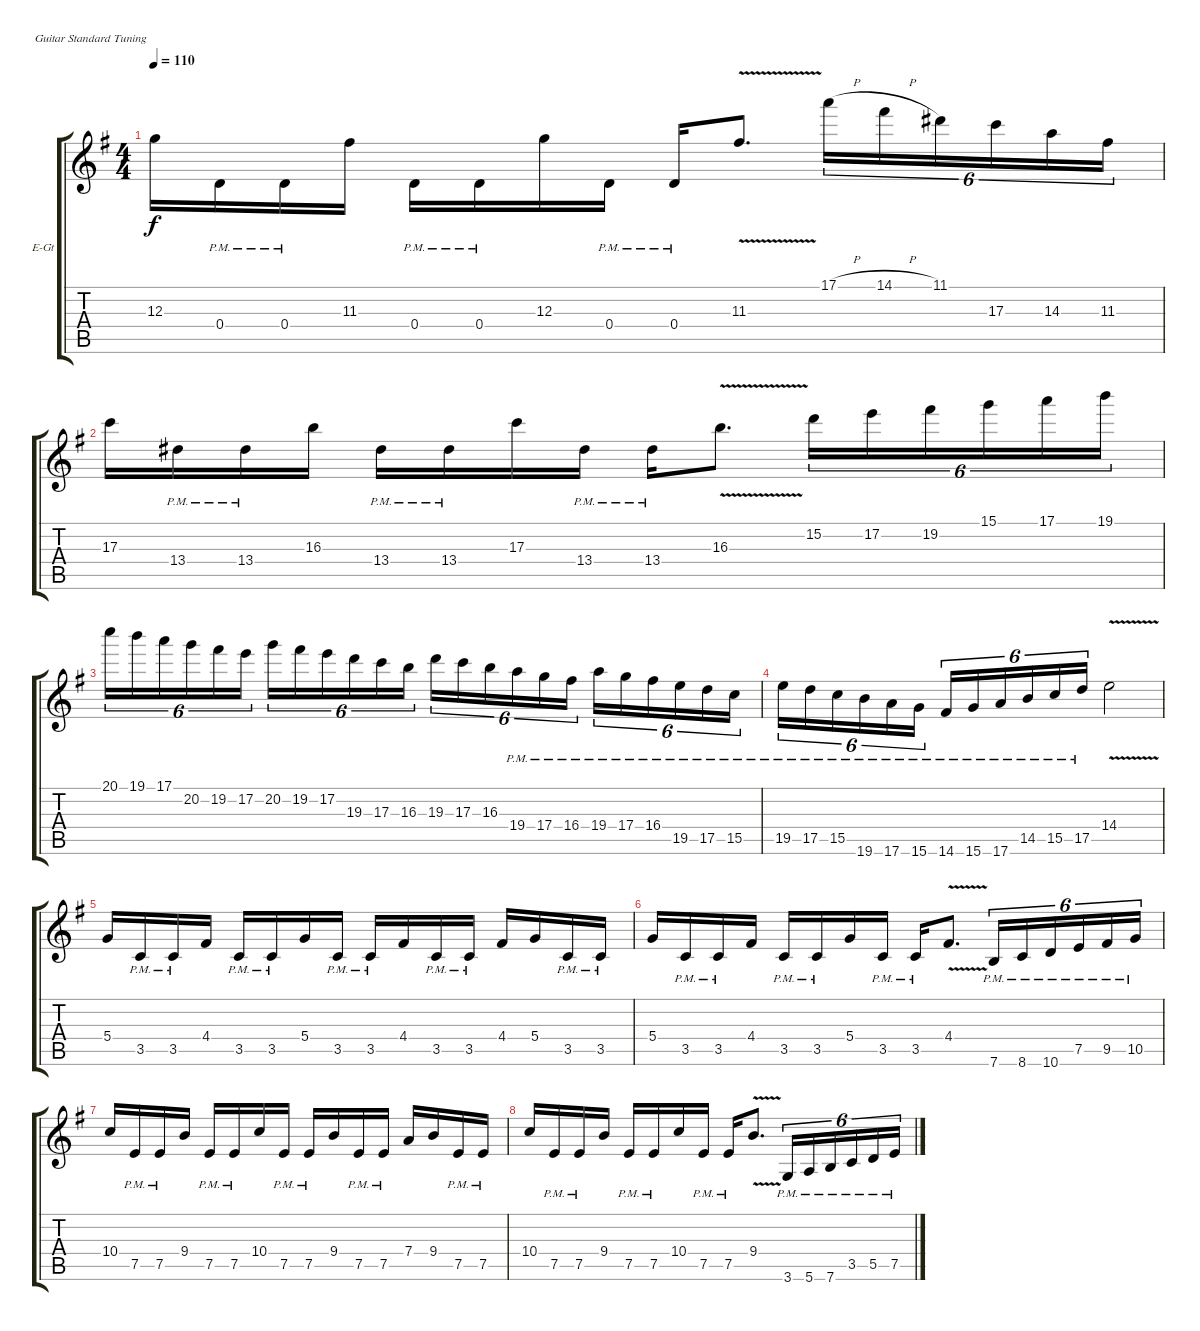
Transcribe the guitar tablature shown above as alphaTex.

\bracketExtendMode groupsimilarinstruments
\firstSystemTrackNameOrientation horizontal
\otherSystemsTrackNameOrientation horizontal
\track ("Paul Gilbert (Lead Guitar)" "E-Gt") {instrument distortionguitar}
\staff {score tabs}
\tuning (E4 B3 G3 D3 A2 E2)
\ts (4 4)
\tempo 110
\clef g2
\ks g
12.3.16{dy f} 0.4{pm}.16 0.4{pm}.16 11.3.16 0.4{pm}.16 0.4{pm}.16 12.3.16 0.4{pm}.16 0.4{pm}.16 11.3{v}.8{d} 17.1{h}.16{tu (6 4)} 14.1{h}.16{tu (6 4)} 11.1.16{tu (6 4)} 17.3.16{tu (6 4)} 14.3.16{tu (6 4)} 11.3.16{tu (6 4)} |
17.3.16 13.4{pm}.16 13.4{pm}.16 16.3.16 13.4{pm}.16 13.4{pm}.16 17.3.16 13.4{pm}.16 13.4{pm}.16 16.3{v}.8{d} 15.2.16{tu (6 4)} 17.2.16{tu (6 4)} 19.2.16{tu (6 4)} 15.1.16{tu (6 4)} 17.1.16{tu (6 4)} 19.1.16{tu (6 4)} |
20.1.16{tu (6 4)} 19.1.16{tu (6 4)} 17.1.16{tu (6 4)} 20.2.16{tu (6 4)} 19.2.16{tu (6 4)} 17.2.16{tu (6 4)} 20.2.16{tu (6 4)} 19.2.16{tu (6 4)} 17.2.16{tu (6 4)} 19.3.16{tu (6 4)} 17.3.16{tu (6 4)} 16.3.16{tu (6 4)} 19.3.16{tu (6 4)} 17.3.16{tu (6 4)} 16.3.16{tu (6 4)} 19.4{pm}.16{tu (6 4)} 17.4{pm}.16{tu (6 4)} 16.4{pm}.16{tu (6 4)} 19.4{pm}.16{tu (6 4)} 17.4{pm}.16{tu (6 4)} 16.4{pm}.16{tu (6 4)} 19.5{pm}.16{tu (6 4)} 17.5{pm}.16{tu (6 4)} 15.5{pm}.16{tu (6 4)} |
19.5{pm}.16{tu (6 4)} 17.5{pm}.16{tu (6 4)} 15.5{pm}.16{tu (6 4)} 19.6{pm}.16{tu (6 4)} 17.6{pm}.16{tu (6 4)} 15.6{pm}.16{tu (6 4)} 14.6{pm}.16{tu (6 4)} 15.6{pm}.16{tu (6 4)} 17.6{pm}.16{tu (6 4)} 14.5{pm}.16{tu (6 4)} 15.5{pm}.16{tu (6 4)} 17.5{pm}.16{tu (6 4)} 14.4{v}.2 |
5.4.16 3.5{pm}.16 3.5{pm}.16 4.4.16 3.5{pm}.16 3.5{pm}.16 5.4.16 3.5{pm}.16 3.5{pm}.16 4.4.16 3.5{pm}.16 3.5{pm}.16 4.4.16 5.4.16 3.5{pm}.16 3.5{pm}.16 |
5.4.16 3.5{pm}.16 3.5{pm}.16 4.4.16 3.5{pm}.16 3.5{pm}.16 5.4.16 3.5{pm}.16 3.5{pm}.16 4.4{v}.8{d} 7.6{pm}.16{tu (6 4)} 8.6{pm}.16{tu (6 4)} 10.6{pm}.16{tu (6 4)} 7.5{pm}.16{tu (6 4)} 9.5{pm}.16{tu (6 4)} 10.5{pm}.16{tu (6 4)} |
10.4.16 7.5{pm}.16 7.5{pm}.16 9.4.16 7.5{pm}.16 7.5{pm}.16 10.4.16 7.5{pm}.16 7.5{pm}.16 9.4.16 7.5{pm}.16 7.5{pm}.16 7.4.16 9.4.16 7.5{pm}.16 7.5{pm}.16 |
10.4.16 7.5{pm}.16 7.5{pm}.16 9.4.16 7.5{pm}.16 7.5{pm}.16 10.4.16 7.5{pm}.16 7.5{pm}.16 9.4{v}.8{d} 3.6{pm}.16{tu (6 4)} 5.6{pm}.16{tu (6 4)} 7.6{pm}.16{tu (6 4)} 3.5{pm}.16{tu (6 4)} 5.5{pm}.16{tu (6 4)} 7.5{pm}.16{tu (6 4)}
